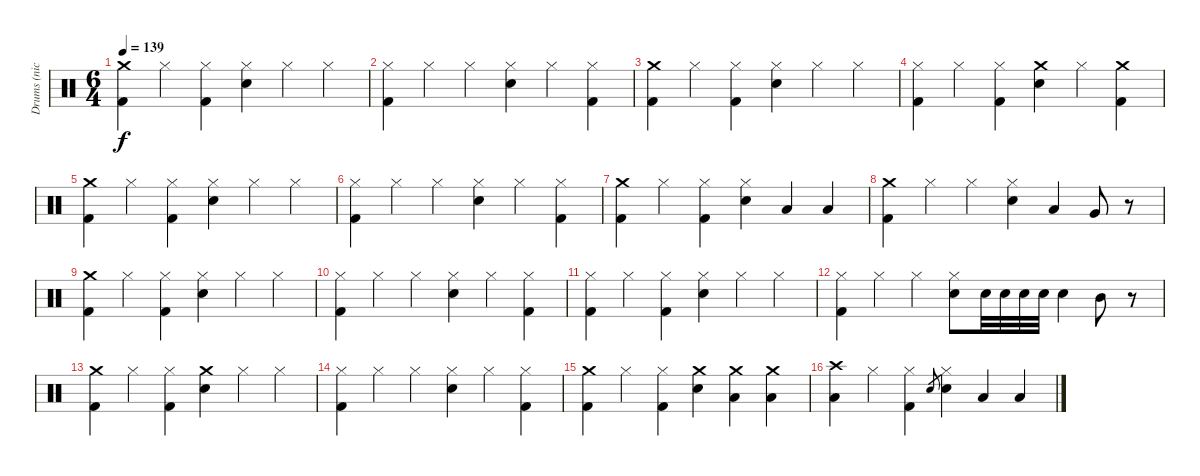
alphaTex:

\track ("Drums (nick Mason)" "Drums (nic") {instrument percussion}
\staff {score}
\articulation defaults
\ts (6 4)
\tempo 139
\clef neutral
\ks c
("Crash medium (hit)" "Kick (hit) 2").4{dy f} "Hi-Hat (closed)".4 ("Hi-Hat (closed)" "Kick (hit) 2").4 ("Hi-Hat (closed)" "Snare (hit) 2").4 "Hi-Hat (closed)".4 "Hi-Hat (closed)".4 |
("Hi-Hat (closed)" "Kick (hit) 2").4 "Hi-Hat (closed)".4 "Hi-Hat (closed)".4 ("Hi-Hat (closed)" "Snare (hit) 2").4 "Hi-Hat (closed)".4 ("Hi-Hat (closed)" "Kick (hit) 2").4 |
("Crash medium (hit)" "Kick (hit) 2").4 "Hi-Hat (closed)".4 ("Hi-Hat (closed)" "Kick (hit) 2").4 ("Hi-Hat (closed)" "Snare (hit) 2").4 "Hi-Hat (closed)".4 "Hi-Hat (closed)".4 |
("Hi-Hat (closed)" "Kick (hit) 2").4 "Hi-Hat (closed)".4 ("Hi-Hat (closed)" "Kick (hit) 2").4 ("Crash medium (hit)" "Snare (hit) 2").4 "Hi-Hat (closed)".4 ("Crash medium (hit)" "Kick (hit) 2").4 |
("Crash medium (hit)" "Kick (hit) 2").4 "Hi-Hat (closed)".4 ("Hi-Hat (closed)" "Kick (hit) 2").4 ("Hi-Hat (closed)" "Snare (hit) 2").4 "Hi-Hat (closed)".4 "Hi-Hat (closed)".4 |
("Hi-Hat (closed)" "Kick (hit) 2").4 "Hi-Hat (closed)".4 "Hi-Hat (closed)".4 ("Hi-Hat (closed)" "Snare (hit) 2").4 "Hi-Hat (closed)".4 ("Hi-Hat (closed)" "Kick (hit) 2").4 |
("Crash medium (hit)" "Kick (hit) 2").4 "Hi-Hat (closed)".4 ("Hi-Hat (closed)" "Kick (hit) 2").4 ("Hi-Hat (closed)" "Snare (hit) 2").4 "Low Tom (hit)".4 "Low Tom (hit)".4 |
("Crash medium (hit)" "Kick (hit) 2").4 "Hi-Hat (closed)".4 "Hi-Hat (closed)".4 ("Hi-Hat (closed)" "Snare (hit) 2").4 "Low Tom (hit)".4 "Very Low Tom (hit)".8 r.8 |
("Crash medium (hit)" "Kick (hit) 2").4 "Hi-Hat (closed)".4 ("Hi-Hat (closed)" "Kick (hit) 2").4 ("Hi-Hat (closed)" "Snare (hit) 2").4 "Hi-Hat (closed)".4 "Hi-Hat (closed)".4 |
("Hi-Hat (closed)" "Kick (hit) 2").4 "Hi-Hat (closed)".4 "Hi-Hat (closed)".4 ("Hi-Hat (closed)" "Snare (hit) 2").4 "Hi-Hat (closed)".4 ("Hi-Hat (closed)" "Kick (hit) 2").4 |
("Hi-Hat (closed)" "Kick (hit) 2").4 "Hi-Hat (closed)".4 ("Hi-Hat (closed)" "Kick (hit) 2").4 ("Hi-Hat (closed)" "Snare (hit) 2").4 "Hi-Hat (closed)".4 "Hi-Hat (closed)".4 |
("Hi-Hat (closed)" "Kick (hit) 2").4 "Hi-Hat (closed)".4 "Hi-Hat (closed)".4 ("Hi-Hat (closed)" "Snare (hit) 2").8 "Snare (hit) 2".32 "Snare (hit) 2".32 "Snare (hit) 2".32 "Snare (hit) 2".32 "Snare (hit) 2".4 "Mid Tom (hit)".8 r.8 |
("Crash medium (hit)" "Kick (hit) 2").4 "Hi-Hat (closed)".4 ("Hi-Hat (closed)" "Kick (hit) 2").4 ("Crash medium (hit)" "Snare (hit) 2").4 "Hi-Hat (closed)".4 "Hi-Hat (closed)".4 |
("Hi-Hat (closed)" "Kick (hit) 2").4 "Hi-Hat (closed)".4 "Hi-Hat (closed)".4 ("Hi-Hat (closed)" "Snare (hit) 2").4 "Hi-Hat (closed)".4 ("Hi-Hat (closed)" "Kick (hit) 2").4 |
("Crash medium (hit)" "Kick (hit) 2").4 "Hi-Hat (closed)".4 ("Hi-Hat (closed)" "Kick (hit) 2").4 ("Crash medium (hit)" "Snare (hit) 2").4 ("Crash medium (hit)" "Low Tom (hit)").4 ("Crash medium (hit)" "Low Tom (hit)").4 |
("Crash high (hit)" "Low Tom (hit)").4 "Hi-Hat (closed)".4 ("Hi-Hat (closed)" "Kick (hit) 2").4 "Snare (hit) 2".8{gr} ("Hi-Hat (closed)" "Snare (hit) 2").4 "Low Tom (hit)".4 "Low Tom (hit)".4
